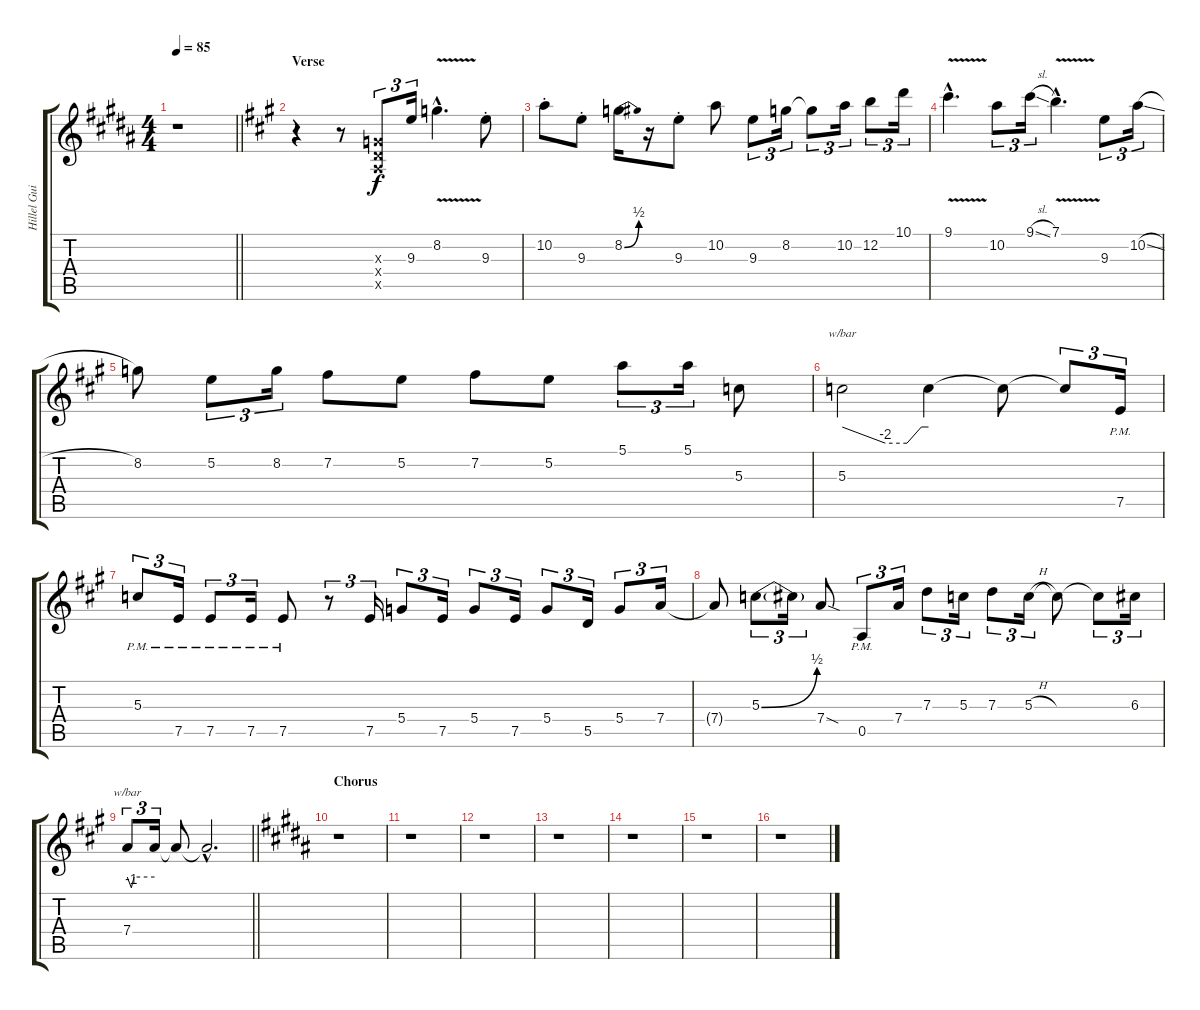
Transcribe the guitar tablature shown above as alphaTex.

\track ("Hillel Guitar II (Dist)" "Hillel Gui") {instrument overdrivenguitar}
\staff {score tabs}
\tuning (E4 B3 G3 D3 A2 E2) {hide}
\ts (4 4)
\tempo 85
\clef g2
\barLineRight lightlight
\ks b
r.1{dy f} |
\section ("" "Verse")
\ks a
r.4 r.8 (0.3{x} 0.4{x} 0.5{x}).8{tu (3 2)} 9.3.16{tu (3 2)} 8.2{v hac}.4{d} 9.3{st}.8 |
10.2{st}.8 9.3{st}.8 8.2{be (bend 0 0 60 2)}.16 r.16 9.3{st}.8 10.2.8 9.3.8{tu (3 2)} 8.2.16{tu (3 2)} 8.2{t}.8{tu (3 2)} 10.2.16{tu (3 2)} 12.2.8{tu (3 2)} 10.1.16{tu (3 2)} |
9.1{v hac}.4{d} 10.2.8{tu (3 2)} 9.1{sl}.16{tu (3 2)} 7.1{v hac}.4{d} 9.3.8{tu (3 2)} 10.2{sl}.16{tu (3 2)} |
8.2.8 5.2.8{tu (3 2)} 8.2.16{tu (3 2)} 7.2.8 5.2.8 7.2.8 5.2.8 5.1.8{tu (3 2)} 5.1.16{tu (3 2)} 5.3.8 |
5.3.2{tbe (custom default 0 0 30 -8 45 -8 55 0 60 0)} 5.3{t}.4 5.3{t}.8 5.3{t}.8{tu (3 2)} 7.5{pm}.16{tu (3 2)} |
5.3{pm}.8{tu (3 2)} 7.5{pm}.16{tu (3 2)} 7.5{pm}.8{tu (3 2)} 7.5{pm}.16{tu (3 2)} 7.5{pm}.8 r.8{tu (3 2)} 7.5.16{tu (3 2)} 5.4.8{tu (3 2)} 7.5.16{tu (3 2)} 5.4.8{tu (3 2)} 7.5.16{tu (3 2)} 5.4.8{tu (3 2)} 5.5.16{tu (3 2)} 5.4.8{tu (3 2)} 7.4.16{tu (3 2)} |
7.4{t}.8 5.3{be (bend 0 0 60 2)}.8{tu (3 2)} 5.3{t}.16{tu (3 2)} 7.4{sod}.8 0.5{pm}.8{tu (3 2)} 7.4.16{tu (3 2)} 7.3.8{tu (3 2)} 5.3.16{tu (3 2)} 7.3.8{tu (3 2)} 5.3{h}.16{tu (3 2)} 5.3{t}.8 5.3{t}.8{tu (3 2)} 6.3.16{tu (3 2)} |
\barLineRight lightlight
7.4.8{tu (3 2) tbe (custom default 0 0 9 -4 15 0 60 0)} 7.4{t}.16{tu (3 2)} 7.4{t}.8 7.4{hac t}.2{d} |
\section ("" "Chorus")
\ks b
r.1 |
r.1 |
r.1 |
r.1 |
r.1 |
r.1 |
r.1
